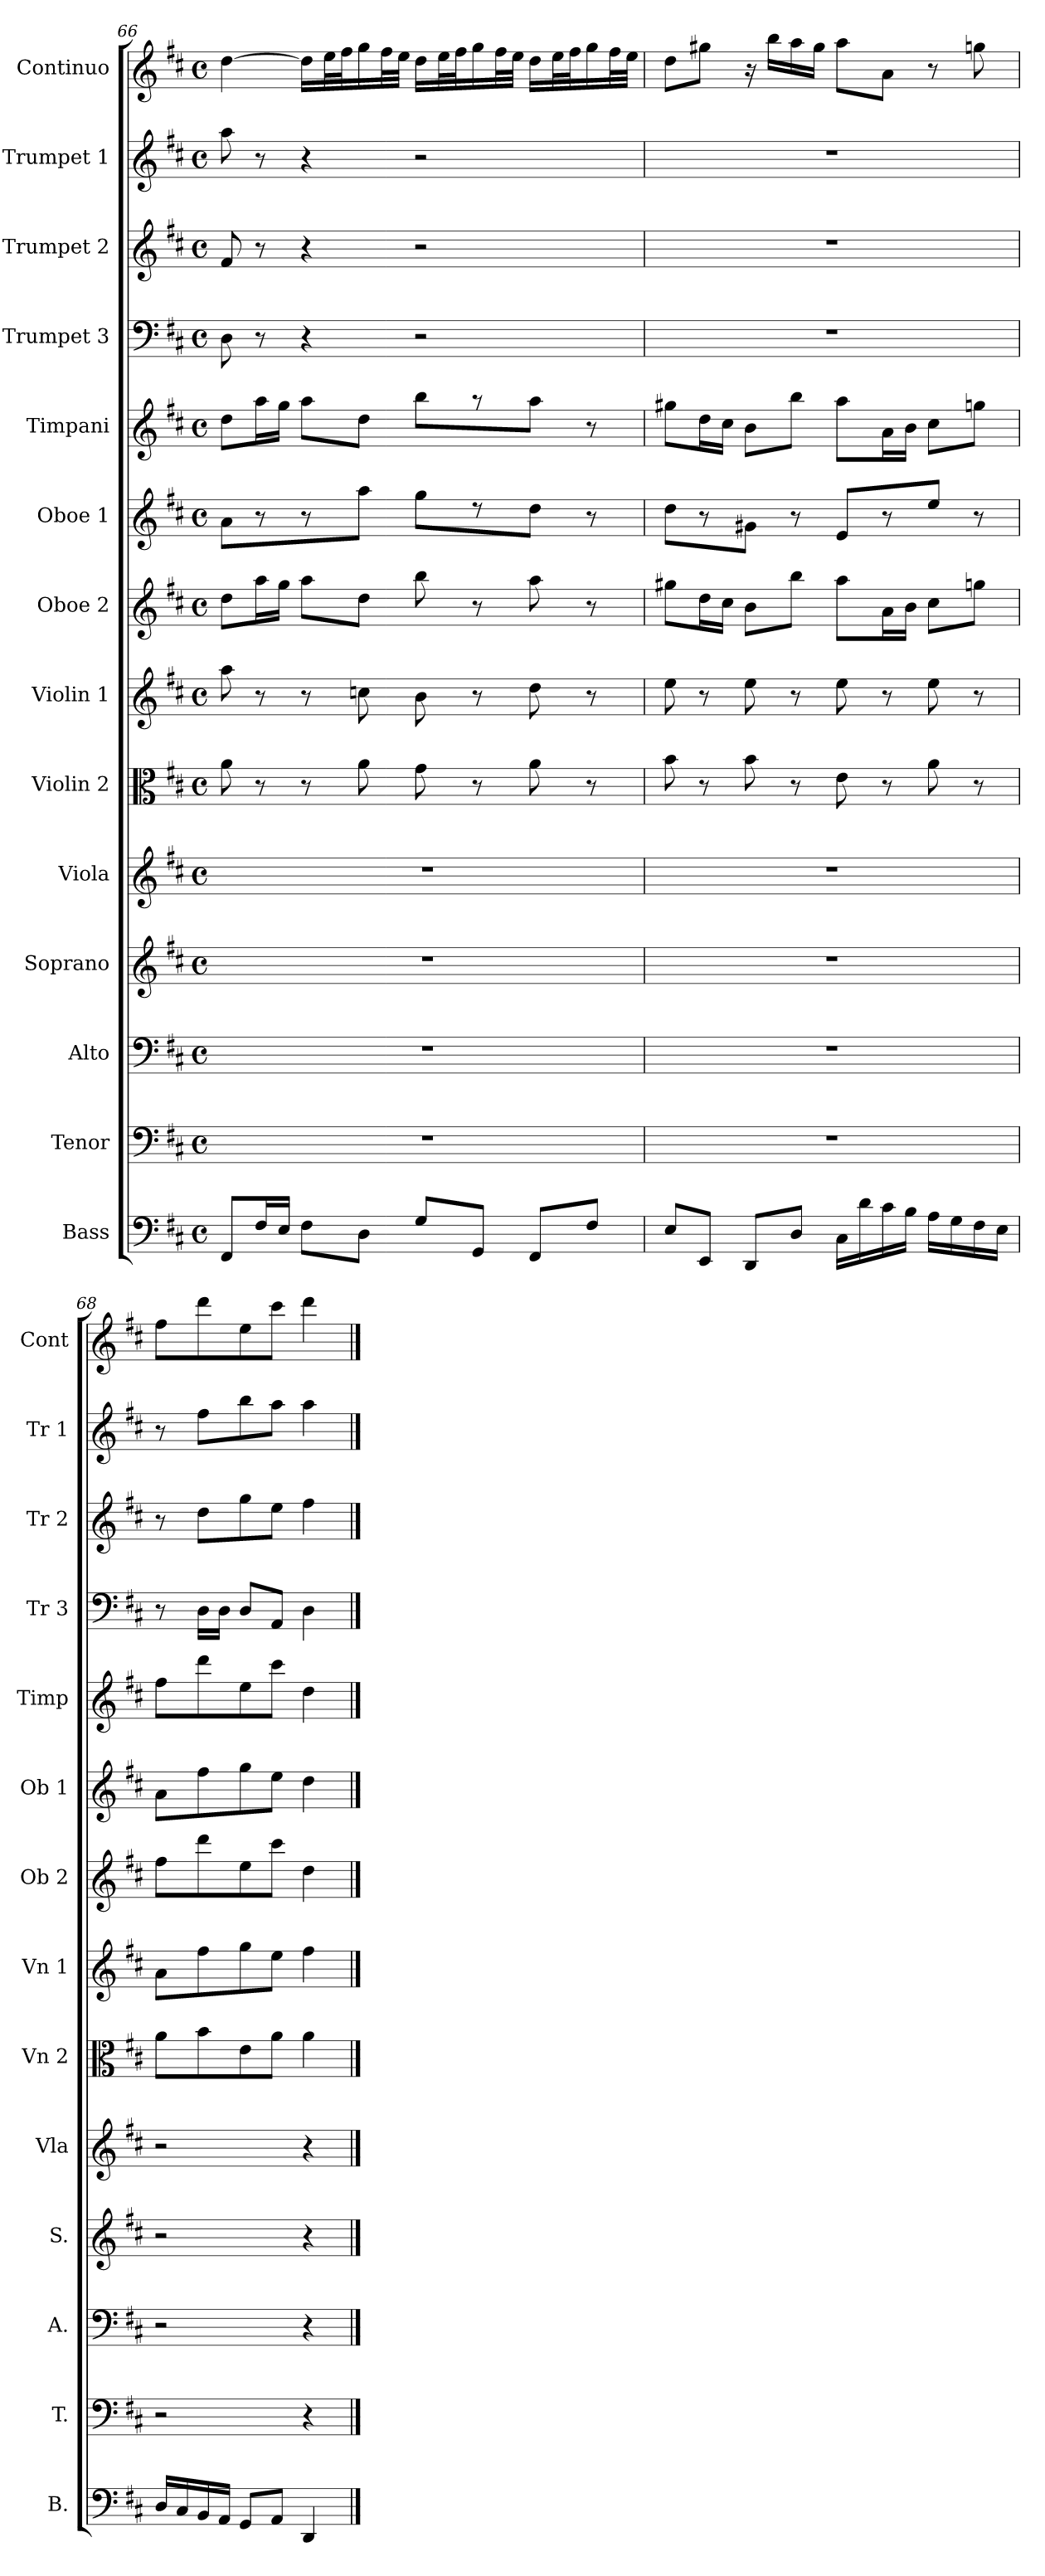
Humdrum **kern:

**kern	**kern	**kern	**kern	**kern	**kern	**kern	**kern	**kern	**kern	**kern	**kern	**kern	**kern
*part14	*part13	*part12	*part11	*part10	*part9	*part8	*part7	*part6	*part5	*part4	*part3	*part2	*part1
*staff14	*staff13	*staff12	*staff11	*staff10	*staff9	*staff8	*staff7	*staff6	*staff5	*staff4	*staff3	*staff2	*staff1
*I"Bass	*I"Tenor	*I"Alto	*I"Soprano	*I"Viola	*I"Violin 2	*I"Violin 1	*I"Oboe 2	*I"Oboe 1	*I"Timpani	*I"Trumpet 3	*I"Trumpet 2	*I"Trumpet 1	*I"Continuo
*I'B.	*I'T.	*I'A.	*I'S.	*I'Vla	*I'Vn 2	*I'Vn 1	*I'Ob 2	*I'Ob 1	*I'Timp	*I'Tr 3	*I'Tr 2	*I'Tr 1	*I'Cont
!!LO:PB:g=z
*clefF4	*clefF4	*clefF4	*clefG2	*clefG2	*clefC3	*clefG2	*clefG2	*clefG2	*clefG2	*clefF4	*clefG2	*clefG2	*clefG2
*	*	*	*	*	*	*	*	*	*	*	*ITrd1c2	*ITrd1c2	*ITrd1c2
*k[f#c#]	*k[f#c#]	*k[f#c#]	*k[f#c#]	*k[f#c#]	*k[f#c#]	*k[f#c#]	*k[f#c#]	*k[f#c#]	*k[f#c#]	*k[f#c#]	*k[]	*k[]	*k[]
*D:	*D:	*D:	*D:	*D:	*D:	*D:	*D:	*D:	*D:	*D:	*C:	*C:	*C:
*M4/4	*M4/4	*M4/4	*M4/4	*M4/4	*M4/4	*M4/4	*M4/4	*M4/4	*M4/4	*M4/4	*M4/4	*M4/4	*M4/4
*met(c)	*met(c)	*met(c)	*met(c)	*met(c)	*met(c)	*met(c)	*met(c)	*met(c)	*met(c)	*met(c)	*met(c)	*met(c)	*met(c)
=66	=66	=66	=66	=66	=66	=66	=66	=66	=66	=66	=66	=66	=66
8FF#/L	1r	1r	1r	1r	8a\	8aa\	8dd\L	8a\L	8dd\L	8D\	8e/	8gg\	[4cc\
16F#/L	.	.	.	.	8r	8r	16aa\L	8r	16aa\L	8r	8r	8r	.
16E/JJ	.	.	.	.	.	.	16gg\JJ	.	16gg\JJ	.	.	.	.
8F#\L	.	.	.	.	8r	8r	8aa\L	8r	8aa\L	4r	4r	4r	16cc\LL]
.	.	.	.	.	.	.	.	.	.	.	.	.	32dd\L
.	.	.	.	.	.	.	.	.	.	.	.	.	32ee\J
8D\J	.	.	.	.	8a\	8ccn\	8dd\J	8aa\J	8dd\J	.	.	.	16ff\
.	.	.	.	.	.	.	.	.	.	.	.	.	32ee\L
.	.	.	.	.	.	.	.	.	.	.	.	.	32dd\JJJ
8G/L	.	.	.	.	8g\	8b\	8bb\	8gg\L	8bb\L	2r	2r	2r	16cc\LL
.	.	.	.	.	.	.	.	.	.	.	.	.	32dd\L
.	.	.	.	.	.	.	.	.	.	.	.	.	32ee\J
8GG/J	.	.	.	.	8r	8r	8r	8r	8r	.	.	.	16ff\
.	.	.	.	.	.	.	.	.	.	.	.	.	32ee\L
.	.	.	.	.	.	.	.	.	.	.	.	.	32dd\JJJ
8FF#/L	.	.	.	.	8a\	8dd\	8aa\	8dd\J	8aa\J	.	.	.	16cc\LL
.	.	.	.	.	.	.	.	.	.	.	.	.	32dd\L
.	.	.	.	.	.	.	.	.	.	.	.	.	32ee\J
8F#/J	.	.	.	.	8r	8r	8r	8r	8r	.	.	.	16ff\
.	.	.	.	.	.	.	.	.	.	.	.	.	32ee\L
.	.	.	.	.	.	.	.	.	.	.	.	.	32dd\JJJ
=67	=67	=67	=67	=67	=67	=67	=67	=67	=67	=67	=67	=67	=67
8E/L	1r	1r	1r	1r	8b\	8ee\	8gg#X\L	8dd\L	8gg#X\L	1r	1r	1r	8cc\L
8EE/J	.	.	.	.	8r	8r	16dd\L	8r	16dd\L	.	.	.	8ff#X\J
.	.	.	.	.	.	.	16cc#\JJ	.	16cc#\JJ	.	.	.	.
8DD/L	.	.	.	.	8b\	8ee\	8b\L	8g#X\J	8b\L	.	.	.	16r
.	.	.	.	.	.	.	.	.	.	.	.	.	16aa\LL
8D/J	.	.	.	.	8r	8r	8bb\J	8r	8bb\J	.	.	.	16gg\
.	.	.	.	.	.	.	.	.	.	.	.	.	16ff#\JJ
16C#\LL	.	.	.	.	8e\	8ee\	8aa\L	8e/L	8aa\L	.	.	.	8gg\L
16d\	.	.	.	.	.	.	.	.	.	.	.	.	.
16c#\	.	.	.	.	8r	8r	16a\L	8r	16a\L	.	.	.	8g\J
16B\JJ	.	.	.	.	.	.	16b\JJ	.	16b\JJ	.	.	.	.
16A\LL	.	.	.	.	8a\	8ee\	8cc#\L	8ee/J	8cc#\L	.	.	.	8r
16G\	.	.	.	.	.	.	.	.	.	.	.	.	.
16F#\	.	.	.	.	8r	8r	8ggn\J	8r	8ggn\J	.	.	.	8ffn\
16E\JJ	.	.	.	.	.	.	.	.	.	.	.	.	.
=68	=68	=68	=68	=68	=68	=68	=68	=68	=68	=68	=68	=68	=68
16D/LL	2r	2r	2r	2r	8a\L	8a\L	8ff#\L	8a\L	8ff#\L	8r	8r	8r	8ee\L
16C#/	.	.	.	.	.	.	.	.	.	.	.	.	.
16BB/	.	.	.	.	8b\	8ff#\	8ddd\	8ff#\	8ddd\	16D\LL	8cc\L	8ee\L	8ccc\
16AA/JJ	.	.	.	.	.	.	.	.	.	16D\JJ	.	.	.
8GG/L	.	.	.	.	8e\	8gg\	8ee\	8gg\	8ee\	8D/L	8ff\	8aa\	8dd\
8AA/J	.	.	.	.	8a\J	8ee\J	8ccc#\J	8ee\J	8ccc#\J	8AA/J	8dd\J	8gg\J	8bb\J
4DD/	4r	4r	4r	4r	4a\	4ff#\	4dd\	4dd\	4dd\	4D\	4ee\	4gg\	4ccc\
==	==	==	==	==	==	==	==	==	==	==	==	==	==
*-	*-	*-	*-	*-	*-	*-	*-	*-	*-	*-	*-	*-	*-
